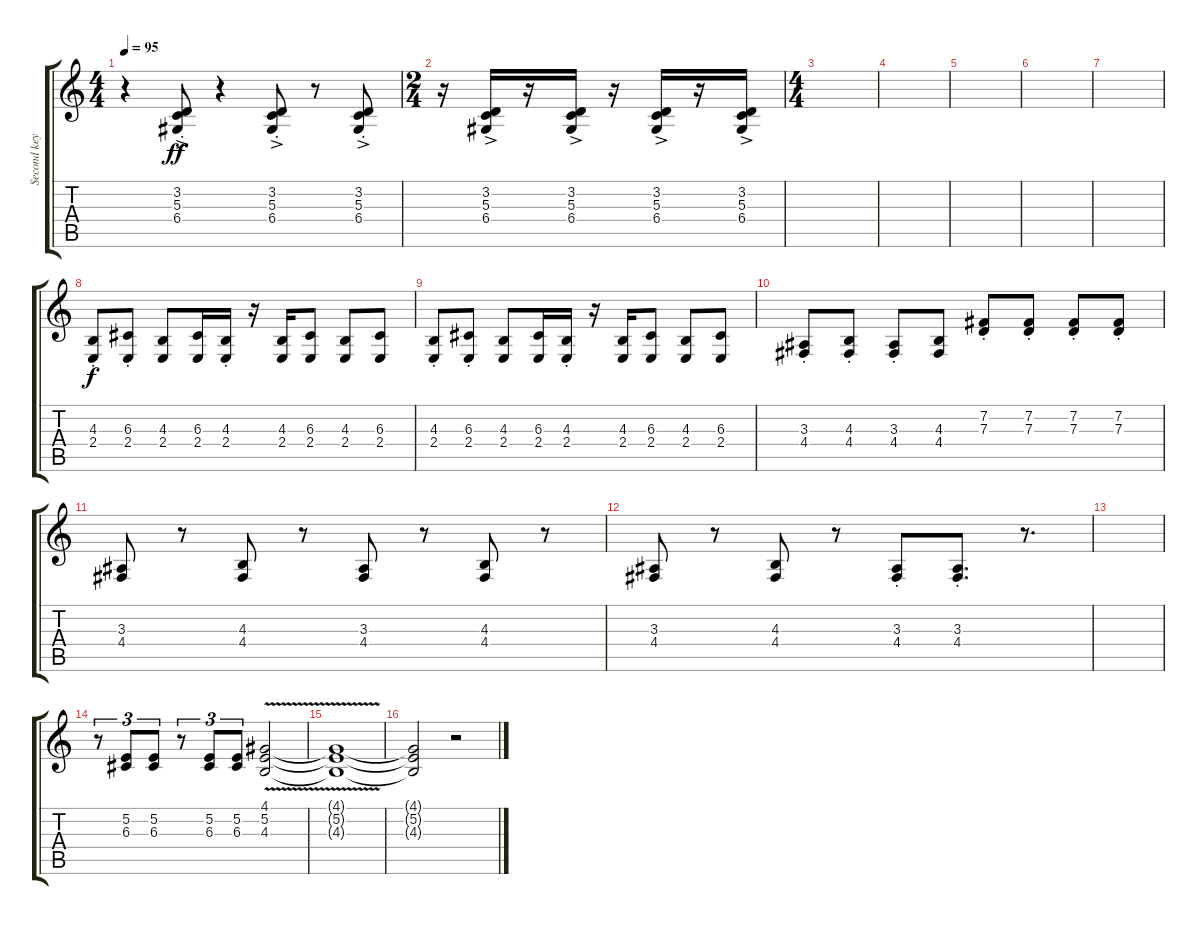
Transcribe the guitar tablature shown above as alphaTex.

\track ("Second keyboard" "Second key") {instrument drawbarorgan}
\staff {score tabs}
\tuning (E4 B3 G3 D3 A2 E2) {hide}
\ts (4 4)
\tempo 95
\clef g2
\ks c
r.4{dy ff} (3.2{ac st} 5.3{st} 6.4{st}).8 r.4 (3.2{ac st} 5.3{st} 6.4{st}).8 r.8 (3.2{ac st} 5.3{st} 6.4{st}).8 |
\ts (2 4)
r.16 (3.2{ac} 5.3 6.4).16 r.16 (3.2{ac} 5.3 6.4).16 r.16 (3.2{ac} 5.3 6.4).16 r.16 (3.2{ac} 5.3 6.4).16 |
\ts (4 4)
|
|
|
|
|
(4.3{st} 2.4{st}).8{dy f} (6.3{st} 2.4{st}).8 (4.3 2.4).8 (6.3 2.4).16 (4.3{st} 2.4{st}).16 r.16 (4.3 2.4).16 (6.3 2.4).8 (4.3 2.4).8 (6.3 2.4).8 |
(4.3{st} 2.4{st}).8 (6.3{st} 2.4{st}).8 (4.3 2.4).8 (6.3 2.4).16 (4.3{st} 2.4{st}).16 r.16 (4.3 2.4).16 (6.3 2.4).8 (4.3 2.4).8 (6.3 2.4).8 |
(3.3{st} 4.4{st}).8 (4.3{st} 4.4{st}).8 (3.3{st} 4.4{st}).8 (4.3 4.4).8 (7.2{st} 7.3{st}).8 (7.2{st} 7.3{st}).8 (7.2{st} 7.3{st}).8 (7.2{st} 7.3{st}).8 |
(3.3 4.4).8 r.8 (4.3 4.4).8 r.8 (3.3 4.4).8 r.8 (4.3 4.4).8 r.8 |
(3.3 4.4).8 r.8 (4.3 4.4).8 r.8 (3.3{st} 4.4{st}).8 (3.3{st} 4.4{st}).8{d} r.8{d} |
|
r.8{tu (3 2)} (5.2 6.3).8{tu (3 2)} (5.2 6.3).8{tu (3 2)} r.8{tu (3 2)} (5.2 6.3).8{tu (3 2)} (5.2 6.3).8{tu (3 2)} (4.1{v} 5.2{v} 4.3{v}).2 |
(4.1{t} 5.2{t} 4.3{t}).1 |
(4.1{t} 5.2{t} 4.3{t}).2 r.2
